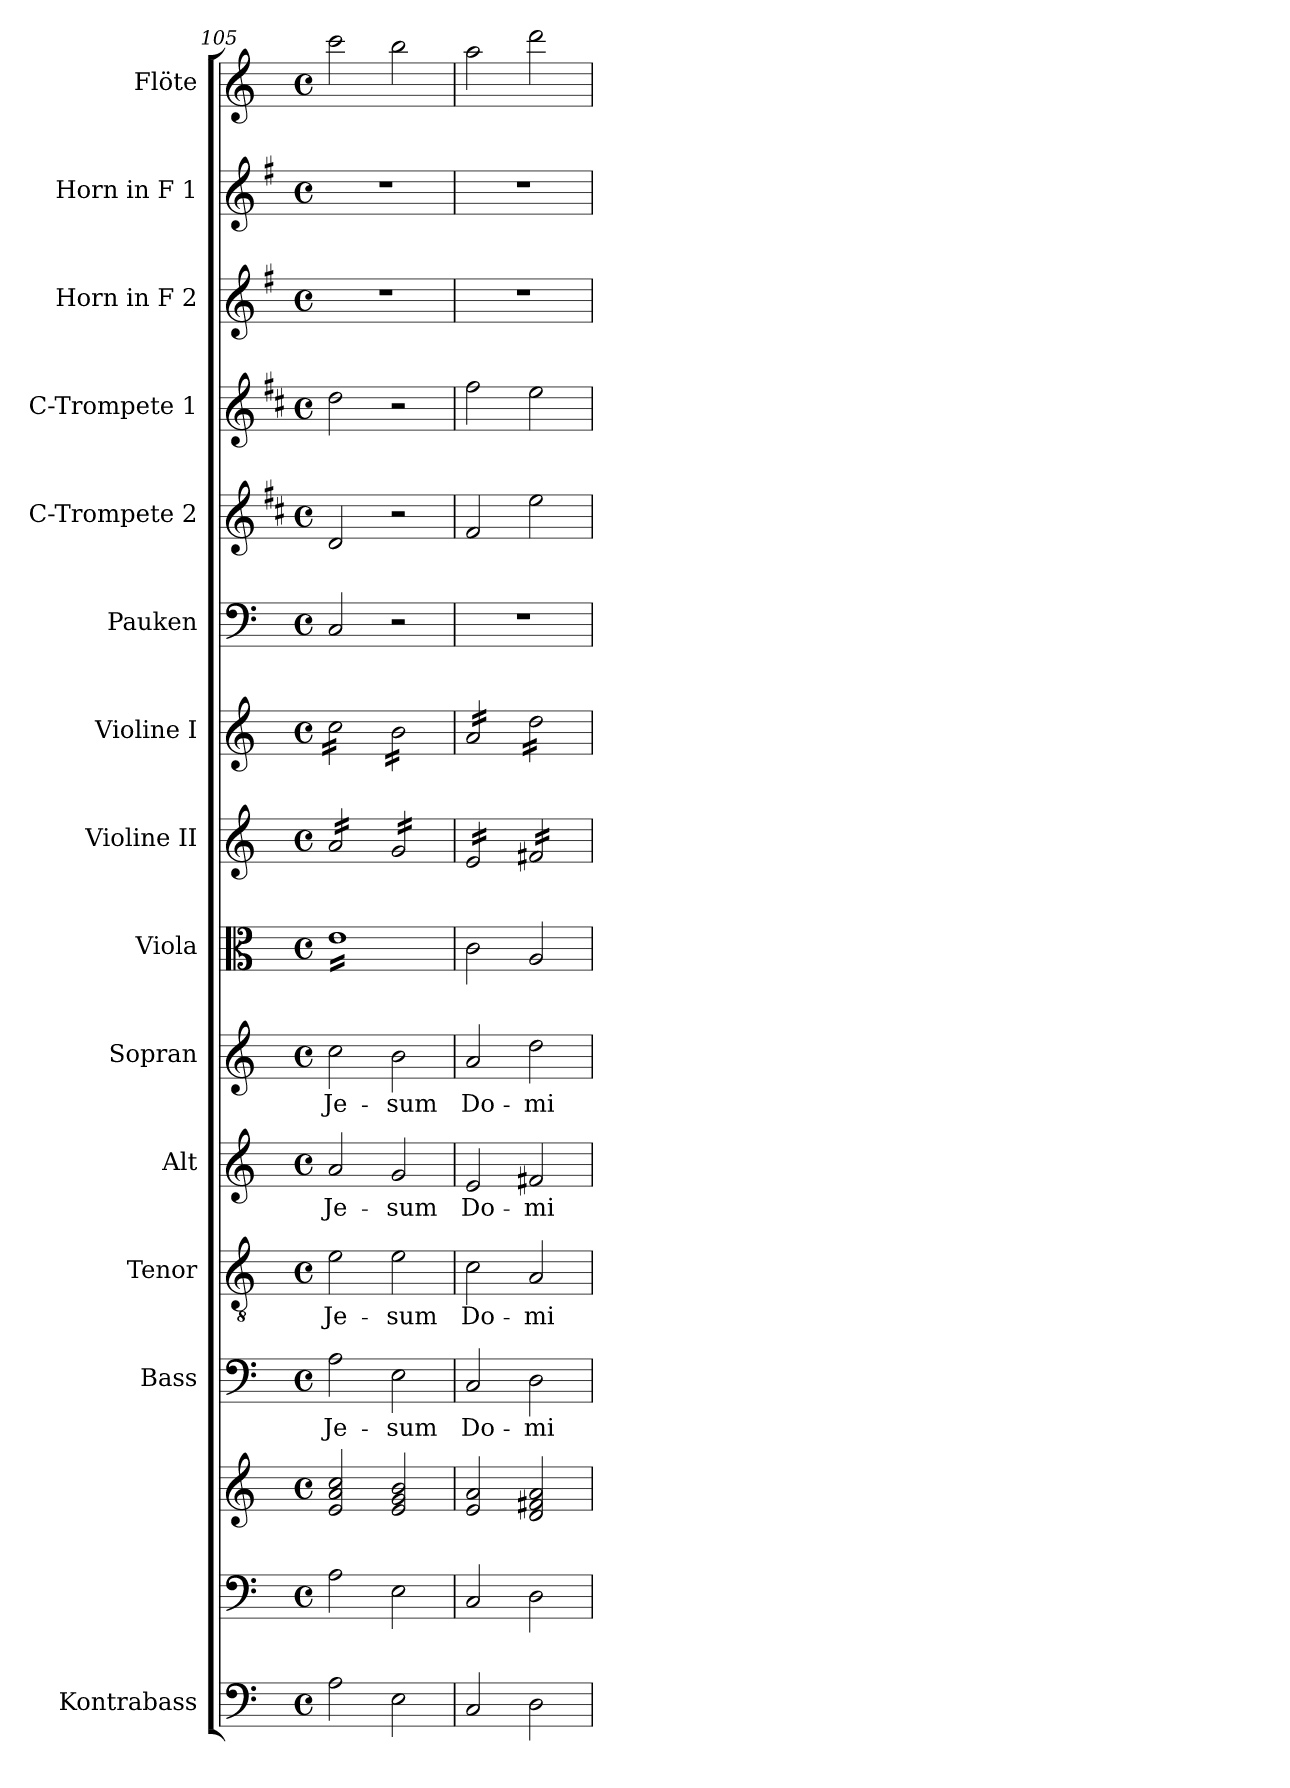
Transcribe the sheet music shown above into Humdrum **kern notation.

**kern	**kern	**kern	**kern	**text	**kern	**text	**kern	**text	**kern	**text	**kern	**kern	**kern	**kern	**kern	**kern	**kern	**kern	**kern
*part15	*part14	*part14	*part13	*part13	*part12	*part12	*part11	*part11	*part10	*part10	*part9	*part8	*part7	*part6	*part5	*part4	*part3	*part2	*part1
*staff16	*staff15	*staff14	*staff13	*staff13	*staff12	*staff12	*staff11	*staff11	*staff10	*staff10	*staff9	*staff8	*staff7	*staff6	*staff5	*staff4	*staff3	*staff2	*staff1
*I"Kontrabass	*	*	*I"Bass	*	*I"Tenor	*	*I"Alt	*	*I"Sopran	*	*I"Viola	*I"Violine II	*I"Violine I	*I"Pauken	*I"C-Trompete 2	*I"C-Trompete 1	*I"Horn in F 2	*I"Horn in F 1	*I"Flöte
*I'Kb.	*	*	*I'B.	*	*I'T.	*	*I'A.	*	*I'S.	*	*I'Vla.	*I'Vl. II	*I'Vl. I	*I'Pk.	*I'C Trp. 2	*I'C Trp. 1	*	*	*I'Fl.
*clefF4	*clefF4	*clefG2	*clefF4	*	*clefGv2	*	*clefG2	*	*clefG2	*	*clefC3	*clefG2	*clefG2	*clefF4	*clefG2	*clefG2	*clefG2	*clefG2	*clefG2
*ITrd7c12	*	*	*	*	*	*	*	*	*	*	*	*	*	*	*ITrd1c2	*ITrd1c2	*ITrd4c7	*ITrd4c7	*
*k[]	*k[]	*k[]	*k[]	*	*k[]	*	*k[]	*	*k[]	*	*k[]	*k[]	*k[]	*k[]	*k[]	*k[]	*k[]	*k[]	*k[]
*C:	*C:	*C:	*C:	*	*C:	*	*C:	*	*C:	*	*C:	*C:	*C:	*C:	*C:	*C:	*C:	*C:	*C:
*M4/4	*M4/4	*M4/4	*M4/4	*	*M4/4	*	*M4/4	*	*M4/4	*	*M4/4	*M4/4	*M4/4	*M4/4	*M4/4	*M4/4	*M4/4	*M4/4	*M4/4
*met(c)	*met(c)	*met(c)	*met(c)	*	*met(c)	*	*met(c)	*	*met(c)	*	*met(c)	*met(c)	*met(c)	*met(c)	*met(c)	*met(c)	*met(c)	*met(c)	*met(c)
=105	=105	=105	=105	=105	=105	=105	=105	=105	=105	=105	=105	=105	=105	=105	=105	=105	=105	=105	=105
!	!	!	!	!LO:LY:b	!	!LO:LY:b	!	!LO:LY:b	!	!LO:LY:b	!	!	!	!	!	!	!	!	!
*	*	*	*	*	*	*	*	*	*	*	*tremolo	*	*	*	*	*	*	*	*
*	*	*	*	*	*	*	*	*	*	*	*	*tremolo	*	*	*	*	*	*	*
*	*	*	*	*	*	*	*	*	*	*	*	*	*tremolo	*	*	*	*	*	*
2AA\	2A\	2e/ 2a/ 2cc/	2A\	Je-	2e\	Je-	2a/	Je-	2cc\	Je-	16eLL	16a/LL	16cc\LL	2C/	2c/	2cc\	1r	1r	2ccc\
.	.	.	.	.	.	.	.	.	.	.	16e	16a/	16cc\	.	.	.	.	.	.
.	.	.	.	.	.	.	.	.	.	.	16e	16a/	16cc\	.	.	.	.	.	.
.	.	.	.	.	.	.	.	.	.	.	16e	16a/	16cc\	.	.	.	.	.	.
.	.	.	.	.	.	.	.	.	.	.	16e	16a/	16cc\	.	.	.	.	.	.
.	.	.	.	.	.	.	.	.	.	.	16e	16a/	16cc\	.	.	.	.	.	.
.	.	.	.	.	.	.	.	.	.	.	16e	16a/	16cc\	.	.	.	.	.	.
.	.	.	.	.	.	.	.	.	.	.	16e	16a/JJ	16cc\JJ	.	.	.	.	.	.
!	!	!	!	!LO:LY:b	!	!LO:LY:b	!	!LO:LY:b	!	!LO:LY:b	!	!	!	!	!	!	!	!	!
2EE\	2E\	2e/ 2g/ 2b/	2E\	-sum	2e\	-sum	2g/	-sum	2b\	-sum	16e	16g/LL	16b\LL	2r	2r	2r	.	.	2bb\
.	.	.	.	.	.	.	.	.	.	.	16e	16g/	16b\	.	.	.	.	.	.
.	.	.	.	.	.	.	.	.	.	.	16e	16g/	16b\	.	.	.	.	.	.
.	.	.	.	.	.	.	.	.	.	.	16e	16g/	16b\	.	.	.	.	.	.
.	.	.	.	.	.	.	.	.	.	.	16e	16g/	16b\	.	.	.	.	.	.
.	.	.	.	.	.	.	.	.	.	.	16e	16g/	16b\	.	.	.	.	.	.
.	.	.	.	.	.	.	.	.	.	.	16e	16g/	16b\	.	.	.	.	.	.
.	.	.	.	.	.	.	.	.	.	.	16eJJ	16g/JJ	16b\JJ	.	.	.	.	.	.
*	*	*	*	*	*	*	*	*	*	*	*Xtremolo	*	*	*	*	*	*	*	*
=106	=106	=106	=106	=106	=106	=106	=106	=106	=106	=106	=106	=106	=106	=106	=106	=106	=106	=106	=106
!	!	!	!	!LO:LY:b	!	!LO:LY:b	!	!LO:LY:b	!	!LO:LY:b	!	!	!	!	!	!	!	!	!
2CC/	2C/	2e/ 2a/	2C/	Do-	2c\	Do-	2e/	Do-	2a/	Do-	2c\	16e/LL	16a/LL	1r	2e/	2ee\	1r	1r	2aa\
.	.	.	.	.	.	.	.	.	.	.	.	16e/	16a/	.	.	.	.	.	.
.	.	.	.	.	.	.	.	.	.	.	.	16e/	16a/	.	.	.	.	.	.
.	.	.	.	.	.	.	.	.	.	.	.	16e/	16a/	.	.	.	.	.	.
.	.	.	.	.	.	.	.	.	.	.	.	16e/	16a/	.	.	.	.	.	.
.	.	.	.	.	.	.	.	.	.	.	.	16e/	16a/	.	.	.	.	.	.
.	.	.	.	.	.	.	.	.	.	.	.	16e/	16a/	.	.	.	.	.	.
.	.	.	.	.	.	.	.	.	.	.	.	16e/JJ	16a/JJ	.	.	.	.	.	.
!	!	!	!	!LO:LY:b	!	!LO:LY:b	!	!LO:LY:b	!	!LO:LY:b	!	!	!	!	!	!	!	!	!
2DD\	2D\	2d/ 2f#X/ 2a/	2D\	-mi-	2A/	-mi-	2f#X/	-mi-	2dd\	-mi-	2A/	16f#X/LL	16dd\LL	.	2dd\	2dd\	.	.	2ddd\
.	.	.	.	.	.	.	.	.	.	.	.	16f#X/	16dd\	.	.	.	.	.	.
.	.	.	.	.	.	.	.	.	.	.	.	16f#X/	16dd\	.	.	.	.	.	.
.	.	.	.	.	.	.	.	.	.	.	.	16f#X/	16dd\	.	.	.	.	.	.
.	.	.	.	.	.	.	.	.	.	.	.	16f#X/	16dd\	.	.	.	.	.	.
.	.	.	.	.	.	.	.	.	.	.	.	16f#X/	16dd\	.	.	.	.	.	.
.	.	.	.	.	.	.	.	.	.	.	.	16f#X/	16dd\	.	.	.	.	.	.
.	.	.	.	.	.	.	.	.	.	.	.	16f#X/JJ	16dd\JJ	.	.	.	.	.	.
*	*	*	*	*	*	*	*	*	*	*	*	*	*Xtremolo	*	*	*	*	*	*
*	*	*	*	*	*	*	*	*	*	*	*	*Xtremolo	*	*	*	*	*	*	*
=	=	=	=	=	=	=	=	=	=	=	=	=	=	=	=	=	=	=	=
*-	*-	*-	*-	*-	*-	*-	*-	*-	*-	*-	*-	*-	*-	*-	*-	*-	*-	*-	*-
